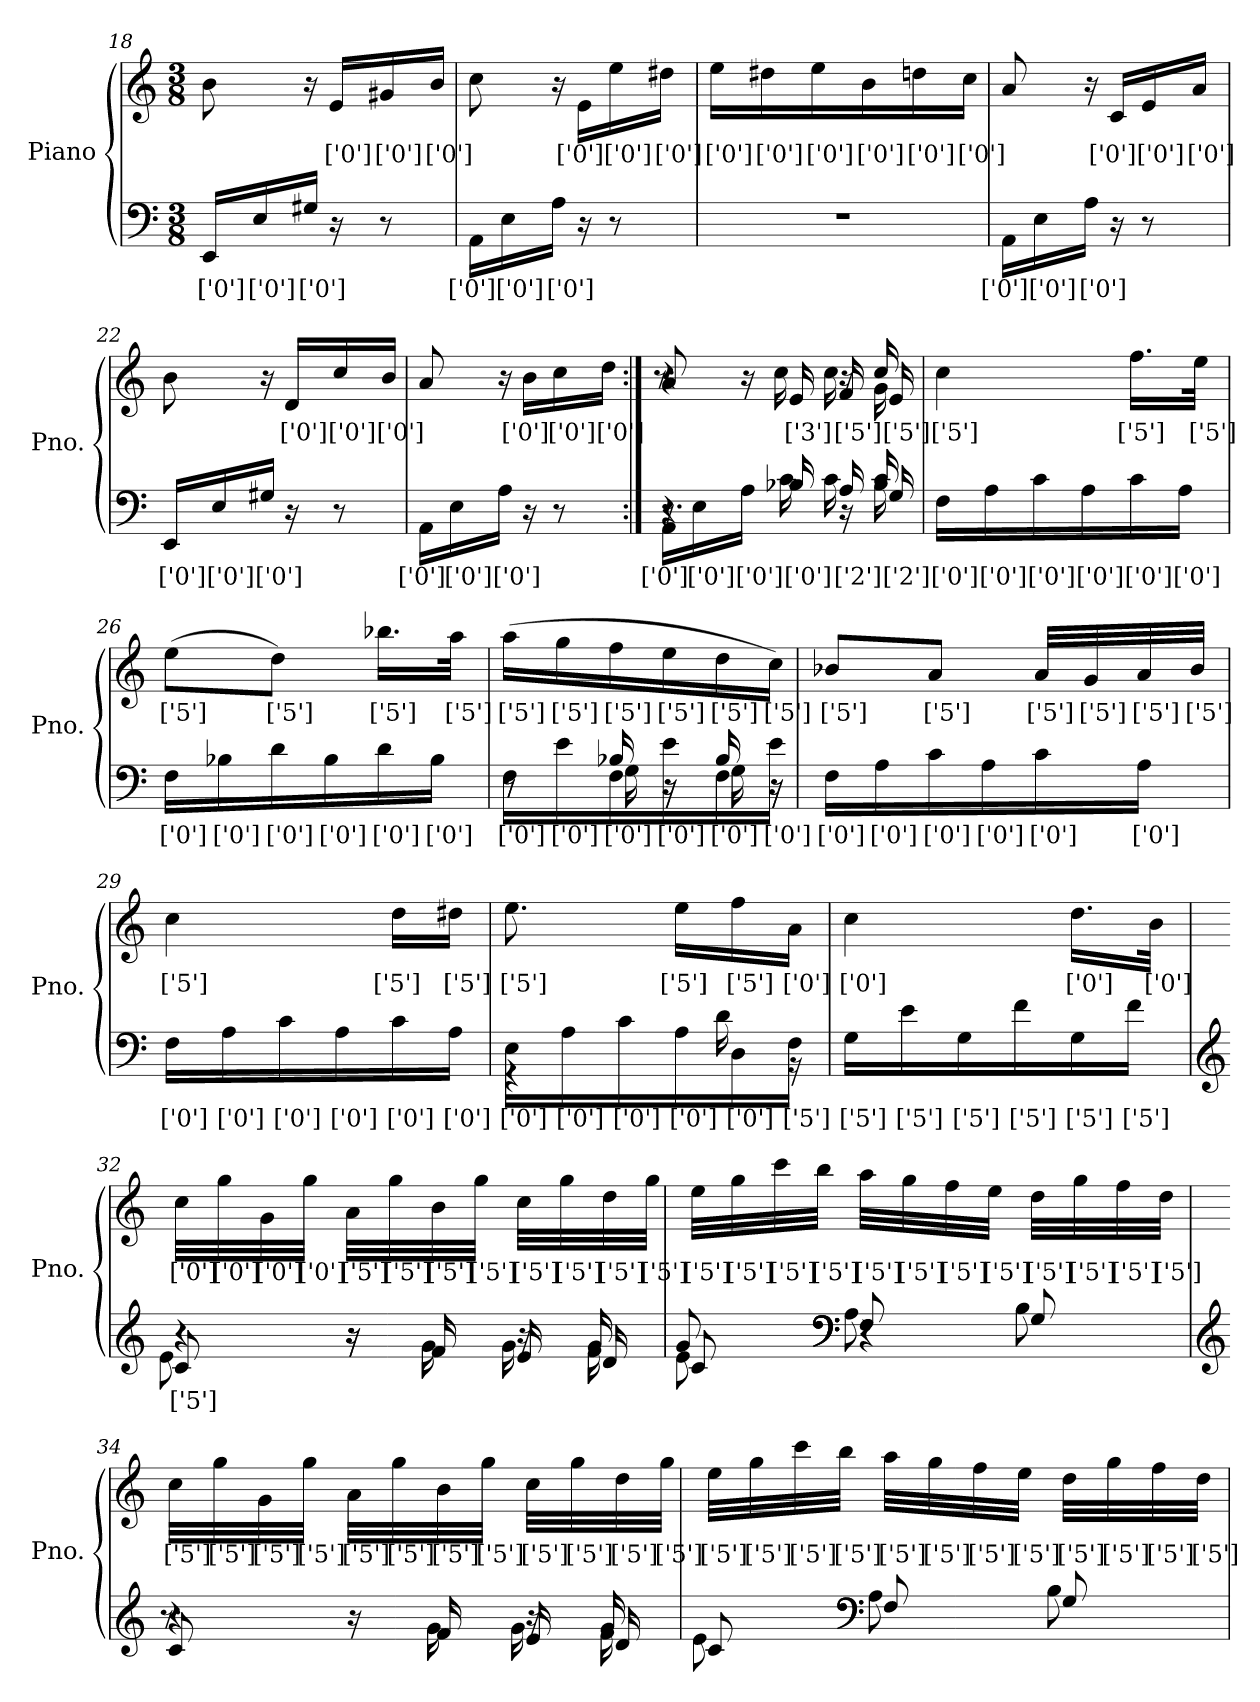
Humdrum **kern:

**kern	**text	**kern	**text
*part1	*part1	*part1	*part1
*staff2	*staff2	*staff1	*staff1
*I"Piano	*	*	*
*I'Pno.	*	*	*
*clefF4	*	*clefG2	*
*k[]	*	*k[]	*
*M3/8	*	*M3/8	*
=18	=18	=18	=18
16EEi/LL	['0']	8b\	.
16Ei/	['0']	.	.
16G#Xi/JJ	['0']	16r	.
16r	.	16ei/LL	['0']
8r	.	16g#Xi/	['0']
.	.	16bi/JJ	['0']
=19	=19	=19	=19
16AAi\LL	['0']	8cc\	.
16Ei\	['0']	.	.
16Ai\JJ	['0']	16r	.
16r	.	16ei\LL	['0']
8r	.	16eei\	['0']
.	.	16dd#Xi\JJ	['0']
!!LO:LB:g=z
=20	=20	=20	=20
4.r	.	16eei\LL	['0']
.	.	16dd#Xi\	['0']
.	.	16eei\	['0']
.	.	16bi\	['0']
.	.	16ddni\	['0']
.	.	16cci\JJ	['0']
=21	=21	=21	=21
16AAi\LL	['0']	8a/	.
16Ei\	['0']	.	.
16Ai\JJ	['0']	16r	.
16r	.	16ci/LL	['0']
8r	.	16ei/	['0']
.	.	16ai/JJ	['0']
=22	=22	=22	=22
16EEi/LL	['0']	8b\	.
16Ei/	['0']	.	.
16G#Xi/JJ	['0']	16r	.
16r	.	16di/LL	['0']
8r	.	16cci/	['0']
.	.	16bi/JJ	['0']
=23	=23	=23	=23
16AAi\LL	['0']	8a/	.
16Ei\	['0']	.	.
16Ai\JJ	['0']	16r	.
16r	.	16bi\LL	['0']
8r	.	16cci\	['0']
.	.	16ddi\JJ	['0']
=24:|!	=24:|!	=24:|!	=24:|!
*^	*	*^	*
*	*^	*	*	*^	*
16AAi\LL	8.r	4r	['0']	8a/	8.r	4r	.
16Ei\	.	.	['0']	.	.	.	.
16Ai\JJ	.	.	['0']	16r	.	.	.
16B-Xi	16c	.	['0']	16ej	16cc	.	['3']
16Ai	16cZ	16r	['2']	16fj	16ccV	16r	['5']
16Gi	16B-N	16cZ	['2']	16ej	16gl	16ccV	['5']
*v	*v	*v	*	*	*	*	*
*	*	*v	*v	*v	*
=25	=25	=25	=25
16Fi\LL	['0']	4ccV\	['5']
16Ai\	['0']	.	.
16ci\	['0']	.	.
16Ai\	['0']	.	.
16ci\	['0']	16.ffV\LL	['5']
16Ai\JJ	['0']	.	.
.	.	32eeV\JJk	['5']
!!LO:LB:g=z
=26	=26	=26	=26
16Fi\LL	['0']	(>8eeV\L	['5']
16B-Xi\	['0']	.	.
16di\	['0']	8ddV\J)	['5']
16B-i\	['0']	.	.
16di\	['0']	16.bb-XV\LL	['5']
16B-i\JJ	['0']	.	.
.	.	32aaV\JJk	['5']
=27	=27	=27	=27
*^	*	*	*
*	*^	*	*	*
16Fi\LL	8r	8r	['0']	(>16aaV\LL	['5']
16ei\	.	.	['0']	16ggV\	['5']
16F	16G	16B-Xi	['0']	16ffV\	['5']
16ei\	16r	16r	['0']	16eeV\	['5']
16F	16G	16B-i	['0']	16ddV\	['5']
16ei\JJ	16r	16r	['0']	16ccV\JJ)	['5']
*v	*v	*v	*	*	*
=28	=28	=28	=28
16Fi\LL	['0']	8b-XV/L	['5']
16Ai\	['0']	.	.
16ci\	['0']	8aV/J	['5']
16Ai\	['0']	.	.
16ci\	['0']	32aV/LLL	['5']
.	.	32gV/	['5']
16Ai\JJ	['0']	32aV/	['5']
.	.	32b-V/JJJ	['5']
=29	=29	=29	=29
16Fi\LL	['0']	4ccV\	['5']
16Ai\	['0']	.	.
16ci\	['0']	.	.
16Ai\	['0']	.	.
16ci\	['0']	16ddV\LL	['5']
16Ai\JJ	['0']	16dd#XV\JJ	['5']
=30	=30	=30	=30
*^	*	*	*
16Ei\LL	4r	['0']	8.eeV\	['5']
16Ai\	.	['0']	.	.
16ci\	.	['0']	.	.
16Ai\	.	['0']	16eeV\LL	['5']
16D	16di	['0']	16ffV\	['5']
16FV\JJ	16r	['5']	16ai\JJ	['0']
*v	*v	*	*	*
=31	=31	=31	=31
16GV\LL	['5']	4cci\	['0']
16eV\	['5']	.	.
16GV\	['5']	.	.
16fV\	['5']	.	.
16GV\	['5']	16.ddi\LL	['0']
16fV\JJ	['5']	.	.
.	.	32bi\JJk	['0']
!!LO:LB:g=z
=32	=32	=32	=32
*clefG2	*	*	*
*^	*	*	*
*	*^	*	*	*
8c	8eV	4r	['5']	32cci\LLL	['0']
.	.	.	.	32ggi\	['0']
.	.	.	.	32gi\	['0']
.	.	.	.	32ggi\JJJ	['0']
16r	16r	.	.	32aV\LLL	['5']
.	.	.	.	32ggV\	['5']
16f	16g	.	.	32bV\	['5']
.	.	.	.	32ggV\JJJ	['5']
16e	16g	16r	.	32ccV\LLL	['5']
.	.	.	.	32ggV\	['5']
16d	16f	16g	.	32ddV\	['5']
.	.	.	.	32ggV\JJJ	['5']
=33	=33	=33	=33	=33	=33
8c	8e	8g	.	32eeV\LLL	['5']
.	.	.	.	32ggV\	['5']
.	.	.	.	32cccV\	['5']
.	.	.	.	32bbV\JJJ	['5']
*clefF4	*	*	*	*	*
8F	8A	4r	.	32aaV\LLL	['5']
.	.	.	.	32ggV\	['5']
.	.	.	.	32ffV\	['5']
.	.	.	.	32eeV\JJJ	['5']
8G	8B	.	.	32ddV\LLL	['5']
.	.	.	.	32ggV\	['5']
.	.	.	.	32ffV\	['5']
.	.	.	.	32ddV\JJJ	['5']
=34	=34	=34	=34	=34	=34
*clefG2	*	*	*	*	*
8c/	8.r	4r	.	32ccV\LLL	['5']
.	.	.	.	32ggV\	['5']
.	.	.	.	32gV\	['5']
.	.	.	.	32ggV\JJJ	['5']
16r	.	.	.	32aV\LLL	['5']
.	.	.	.	32ggV\	['5']
16f	16g	.	.	32bV\	['5']
.	.	.	.	32ggV\JJJ	['5']
16e	16g	16r	.	32ccV\LLL	['5']
.	.	.	.	32ggV\	['5']
16d	16f	16g	.	32ddV\	['5']
.	.	.	.	32ggV\JJJ	['5']
*	*v	*v	*	*	*
=35	=35	=35	=35	=35
8c	8e	.	32eeV\LLL	['5']
.	.	.	32ggV\	['5']
.	.	.	32cccV\	['5']
.	.	.	32bbV\JJJ	['5']
*clefF4	*	*	*	*
8F	8A	.	32aaV\LLL	['5']
.	.	.	32ggV\	['5']
.	.	.	32ffV\	['5']
.	.	.	32eeV\JJJ	['5']
8G	8B	.	32ddV\LLL	['5']
.	.	.	32ggV\	['5']
.	.	.	32ffV\	['5']
.	.	.	32ddV\JJJ	['5']
*v	*v	*	*	*
=	=	=	=
*-	*-	*-	*-
